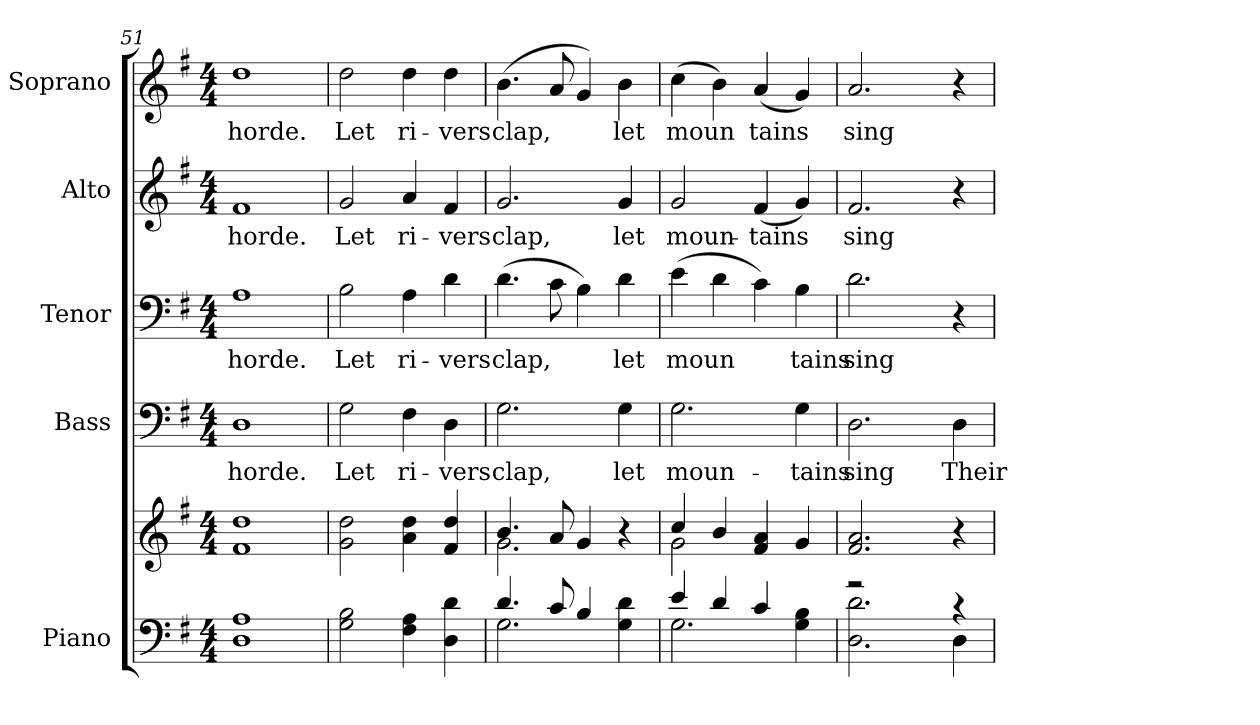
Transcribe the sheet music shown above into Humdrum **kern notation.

**kern	**kern	**kern	**text	**kern	**text	**kern	**text	**kern	**text
*part5	*part5	*part4	*part4	*part3	*part3	*part2	*part2	*part1	*part1
*staff6	*staff5	*staff4	*staff4	*staff3	*staff3	*staff2	*staff2	*staff1	*staff1
*I"Piano	*	*I"Bass	*	*I"Tenor	*	*I"Alto	*	*I"Soprano	*
*I'Pno.	*	*I'B.	*	*I'T.	*	*I'A.	*	*I'S.	*
*clefF4	*clefG2	*clefF4	*	*clefF4	*	*clefG2	*	*clefG2	*
*k[f#]	*k[f#]	*k[f#]	*	*k[f#]	*	*k[f#]	*	*k[f#]	*
*G:	*G:	*G:	*	*G:	*	*G:	*	*G:	*
*M4/4	*M4/4	*M4/4	*	*M4/4	*	*M4/4	*	*M4/4	*
=51	=51	=51	=51	=51	=51	=51	=51	=51	=51
!	!	!	!LO:LY:b:color=#000000	!	!	!	!	!	!
!	!	!	!	!	!LO:LY:b:color=#000000	!	!	!	!
!	!	!	!	!	!	!	!LO:LY:b:color=#000000	!	!
!	!	!	!	!	!	!	!	!	!LO:LY:b:color=#000000
1Di 1Ai	1f#i 1ddi	1Di	horde.	1Ai	horde.	1f#i	horde.	1ddi	horde.
=52	=52	=52	=52	=52	=52	=52	=52	=52	=52
!	!	!	!LO:LY:b:color=#000000	!	!	!	!	!	!
!	!	!	!	!	!LO:LY:b:color=#000000	!	!	!	!
!	!	!	!	!	!	!	!LO:LY:b:color=#000000	!	!
!	!	!	!	!	!	!	!	!	!LO:LY:b:color=#000000
2Gi\ 2Bi	2gi\ 2ddi	2Gi\	Let	2Bi\	Let	2gi/	Let	2ddi\	Let
!	!	!	!LO:LY:b:color=#000000	!	!	!	!	!	!
!	!	!	!	!	!LO:LY:b:color=#000000	!	!	!	!
!	!	!	!	!	!	!	!LO:LY:b:color=#000000	!	!
!	!	!	!	!	!	!	!	!	!LO:LY:b:color=#000000
4F#i\ 4Ai	4ai\ 4ddi	4F#i\	ri-	4Ai\	ri-	4ai/	ri-	4ddi\	ri-
!	!	!	!LO:LY:b:color=#000000	!	!	!	!	!	!
!	!	!	!	!	!LO:LY:b:color=#000000	!	!	!	!
!	!	!	!	!	!	!	!LO:LY:b:color=#000000	!	!
!	!	!	!	!	!	!	!	!	!LO:LY:b:color=#000000
4Di\ 4di	4f#i/ 4ddi	4Di\	-vers	4di\	-vers	4f#i/	-vers	4ddi\	-vers
!!LO:PB:g=z
=53	=53	=53	=53	=53	=53	=53	=53	=53	=53
*^	*^	*	*	*	*	*	*	*	*
!	!	!	!	!	!LO:LY:b:color=#000000	!	!	!	!	!	!
!	!	!	!	!	!	!	!LO:LY:b:color=#000000	!	!	!	!
!	!	!	!	!	!	!	!	!	!LO:LY:b:color=#000000	!	!
!	!	!	!	!	!	!	!	!	!	!	!LO:LY:b:color=#000000
4.di/	2.Gi\	4.bi/	2.gi\	2.Gi\	clap,	(4.di\	clap,	2.gi/	clap,	(4.bi\	clap,
8ci/	.	8ai/	.	.	.	8ci\	.	.	.	8ai/	.
4Bi/	.	4gi/	.	.	.	4Bi\)	.	.	.	4gi/)	.
!	!	!	!	!	!LO:LY:b:color=#000000	!	!	!	!	!	!
!	!	!	!	!	!	!	!LO:LY:b:color=#000000	!	!	!	!
!	!	!	!	!	!	!	!	!	!LO:LY:b:color=#000000	!	!
!	!	!	!	!	!	!	!	!	!	!	!LO:LY:b:color=#000000
4Gi\ 4di	4ryy	4r	4ryy	4Gi\	let	4di\	let	4gi/	let	4bi\	let
=54	=54	=54	=54	=54	=54	=54	=54	=54	=54	=54	=54
!	!	!	!	!	!LO:LY:b:color=#000000	!	!	!	!	!	!
!	!	!	!	!	!	!	!LO:LY:b:color=#000000	!	!	!	!
!	!	!	!	!	!	!	!	!	!LO:LY:b:color=#000000	!	!
!	!	!	!	!	!	!	!	!	!	!	!LO:LY:b:color=#000000
4ei/	2.Gi\	4cci/	2gi\	2.Gi\	moun-	(4ei\	moun	2gi/	moun-	(4cci\	moun
4di/	.	4bi/	.	.	.	4di\	.	.	.	4bi\)	.
!	!	!	!	!	!	!	!	!	!LO:LY:b:color=#000000	!	!
!	!	!	!	!	!	!	!	!	!	!	!LO:LY:b:color=#000000
4ci/	.	4f#i/ 4ai	2ryy	.	.	4ci\)	.	(4f#i/	-tains	(4ai/	tains
!	!	!	!	!	!LO:LY:b:color=#000000	!	!	!	!	!	!
!	!	!	!	!	!	!	!LO:LY:b:color=#000000	!	!	!	!
4Gi\ 4Bi	4ryy	4gi/	.	4Gi\	-tains	4Bi\	tains	4gi/)	.	4gi/)	.
*	*	*v	*v	*	*	*	*	*	*	*	*
=55	=55	=55	=55	=55	=55	=55	=55	=55	=55	=55
!	!	!	!	!LO:LY:b:color=#000000	!	!	!	!	!	!
!	!	!	!	!	!	!LO:LY:b:color=#000000	!	!	!	!
!	!	!	!	!	!	!	!	!LO:LY:b:color=#000000	!	!
!	!	!	!	!	!	!	!	!	!	!LO:LY:b:color=#000000
2r	2.Di\ 2.di	2.f#i/ 2.ai	2.Di\	sing	2.di\	sing	2.f#i/	sing	2.ai/	sing
4ryy	.	.	.	.	.	.	.	.	.	.
!	!	!	!	!LO:LY:b:color=#000000	!	!	!	!	!	!
4r	4Di\	4r	4Di\	Their	4r	.	4r	.	4r	.
*v	*v	*	*	*	*	*	*	*	*	*
=	=	=	=	=	=	=	=	=	=
*-	*-	*-	*-	*-	*-	*-	*-	*-	*-
